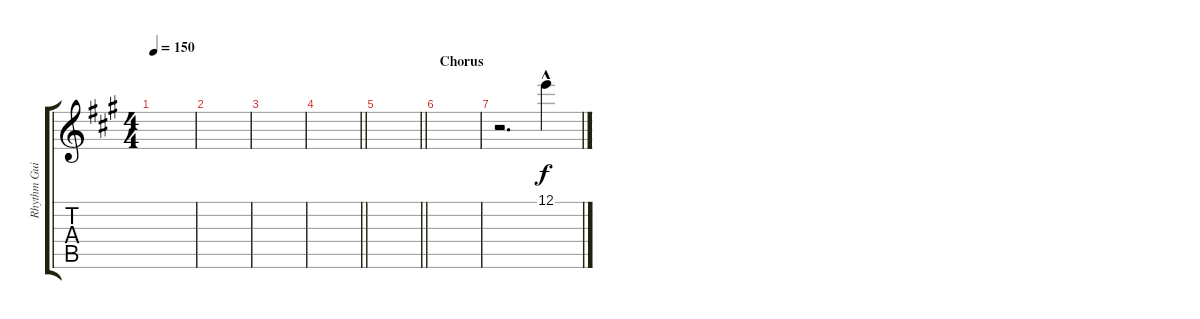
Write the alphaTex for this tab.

\track ("Rhythm Guitar-- Shawn Harris" "Rhythm Gui") {instrument distortionguitar}
\staff {score tabs}
\tuning (E4 B3 G3 D3 A2 E2) {hide}
\ts (4 4)
\tempo 150
\clef g2
\ks a
|
|
|
\barLineRight lightlight
|
\barLineRight lightlight
|
\section ("" "Chorus")
|
r.2{d} 12.1{hac}.4
